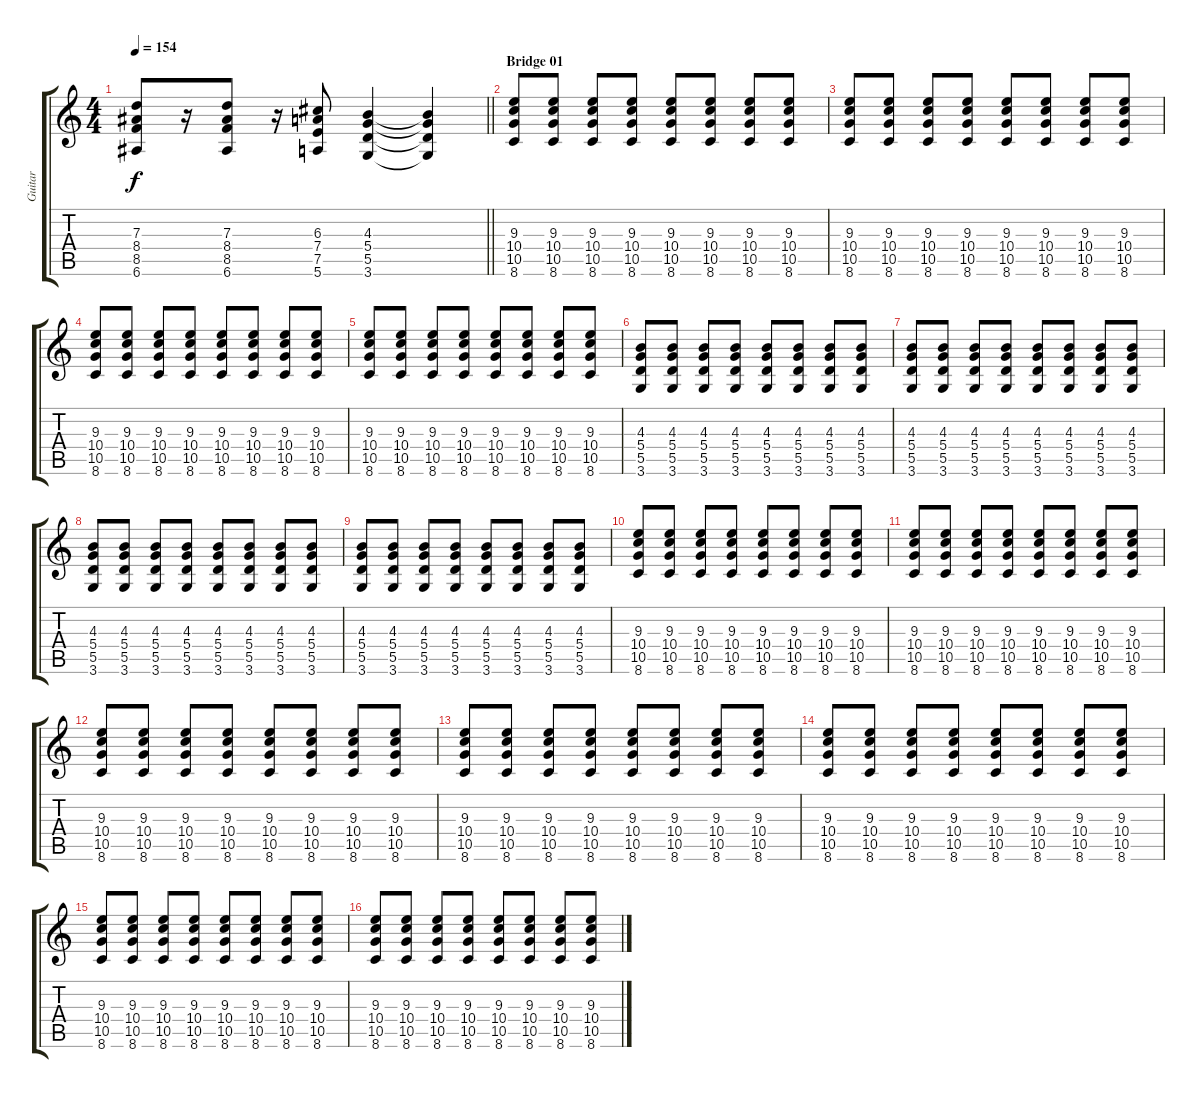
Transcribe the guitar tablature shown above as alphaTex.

\track ("Guitar" "Guitar") {instrument overdrivenguitar}
\staff {score tabs}
\tuning (E4 B3 G3 D3 A2 E2) {hide}
\ts (4 4)
\tempo 154
\clef g2
\barLineRight lightlight
\ks c
(7.3 8.4 8.5 6.6).8{dy f} r.16 (7.3 8.4 8.5 6.6).8 r.16 (6.3 7.4 7.5 5.6).8 (4.3 5.4 5.5 3.6).4 (4.3{t} 5.4{t} 5.5{t} 3.6{t}).4 |
\section ("" "Bridge 01")
(9.3 10.4 10.5 8.6).8 (9.3 10.4 10.5 8.6).8 (9.3 10.4 10.5 8.6).8 (9.3 10.4 10.5 8.6).8 (9.3 10.4 10.5 8.6).8 (9.3 10.4 10.5 8.6).8 (9.3 10.4 10.5 8.6).8 (9.3 10.4 10.5 8.6).8 |
(9.3 10.4 10.5 8.6).8 (9.3 10.4 10.5 8.6).8 (9.3 10.4 10.5 8.6).8 (9.3 10.4 10.5 8.6).8 (9.3 10.4 10.5 8.6).8 (9.3 10.4 10.5 8.6).8 (9.3 10.4 10.5 8.6).8 (9.3 10.4 10.5 8.6).8 |
(9.3 10.4 10.5 8.6).8 (9.3 10.4 10.5 8.6).8 (9.3 10.4 10.5 8.6).8 (9.3 10.4 10.5 8.6).8 (9.3 10.4 10.5 8.6).8 (9.3 10.4 10.5 8.6).8 (9.3 10.4 10.5 8.6).8 (9.3 10.4 10.5 8.6).8 |
(9.3 10.4 10.5 8.6).8 (9.3 10.4 10.5 8.6).8 (9.3 10.4 10.5 8.6).8 (9.3 10.4 10.5 8.6).8 (9.3 10.4 10.5 8.6).8 (9.3 10.4 10.5 8.6).8 (9.3 10.4 10.5 8.6).8 (9.3 10.4 10.5 8.6).8 |
(4.3 5.4 5.5 3.6).8 (4.3 5.4 5.5 3.6).8 (4.3 5.4 5.5 3.6).8 (4.3 5.4 5.5 3.6).8 (4.3 5.4 5.5 3.6).8 (4.3 5.4 5.5 3.6).8 (4.3 5.4 5.5 3.6).8 (4.3 5.4 5.5 3.6).8 |
(4.3 5.4 5.5 3.6).8 (4.3 5.4 5.5 3.6).8 (4.3 5.4 5.5 3.6).8 (4.3 5.4 5.5 3.6).8 (4.3 5.4 5.5 3.6).8 (4.3 5.4 5.5 3.6).8 (4.3 5.4 5.5 3.6).8 (4.3 5.4 5.5 3.6).8 |
(4.3 5.4 5.5 3.6).8 (4.3 5.4 5.5 3.6).8 (4.3 5.4 5.5 3.6).8 (4.3 5.4 5.5 3.6).8 (4.3 5.4 5.5 3.6).8 (4.3 5.4 5.5 3.6).8 (4.3 5.4 5.5 3.6).8 (4.3 5.4 5.5 3.6).8 |
(4.3 5.4 5.5 3.6).8 (4.3 5.4 5.5 3.6).8 (4.3 5.4 5.5 3.6).8 (4.3 5.4 5.5 3.6).8 (4.3 5.4 5.5 3.6).8 (4.3 5.4 5.5 3.6).8 (4.3 5.4 5.5 3.6).8 (4.3 5.4 5.5 3.6).8 |
(9.3 10.4 10.5 8.6).8 (9.3 10.4 10.5 8.6).8 (9.3 10.4 10.5 8.6).8 (9.3 10.4 10.5 8.6).8 (9.3 10.4 10.5 8.6).8 (9.3 10.4 10.5 8.6).8 (9.3 10.4 10.5 8.6).8 (9.3 10.4 10.5 8.6).8 |
(9.3 10.4 10.5 8.6).8 (9.3 10.4 10.5 8.6).8 (9.3 10.4 10.5 8.6).8 (9.3 10.4 10.5 8.6).8 (9.3 10.4 10.5 8.6).8 (9.3 10.4 10.5 8.6).8 (9.3 10.4 10.5 8.6).8 (9.3 10.4 10.5 8.6).8 |
(9.3 10.4 10.5 8.6).8 (9.3 10.4 10.5 8.6).8 (9.3 10.4 10.5 8.6).8 (9.3 10.4 10.5 8.6).8 (9.3 10.4 10.5 8.6).8 (9.3 10.4 10.5 8.6).8 (9.3 10.4 10.5 8.6).8 (9.3 10.4 10.5 8.6).8 |
(9.3 10.4 10.5 8.6).8 (9.3 10.4 10.5 8.6).8 (9.3 10.4 10.5 8.6).8 (9.3 10.4 10.5 8.6).8 (9.3 10.4 10.5 8.6).8 (9.3 10.4 10.5 8.6).8 (9.3 10.4 10.5 8.6).8 (9.3 10.4 10.5 8.6).8 |
(9.3 10.4 10.5 8.6).8 (9.3 10.4 10.5 8.6).8 (9.3 10.4 10.5 8.6).8 (9.3 10.4 10.5 8.6).8 (9.3 10.4 10.5 8.6).8 (9.3 10.4 10.5 8.6).8 (9.3 10.4 10.5 8.6).8 (9.3 10.4 10.5 8.6).8 |
(9.3 10.4 10.5 8.6).8 (9.3 10.4 10.5 8.6).8 (9.3 10.4 10.5 8.6).8 (9.3 10.4 10.5 8.6).8 (9.3 10.4 10.5 8.6).8 (9.3 10.4 10.5 8.6).8 (9.3 10.4 10.5 8.6).8 (9.3 10.4 10.5 8.6).8 |
(9.3 10.4 10.5 8.6).8 (9.3 10.4 10.5 8.6).8 (9.3 10.4 10.5 8.6).8 (9.3 10.4 10.5 8.6).8 (9.3 10.4 10.5 8.6).8 (9.3 10.4 10.5 8.6).8 (9.3 10.4 10.5 8.6).8 (9.3 10.4 10.5 8.6).8
